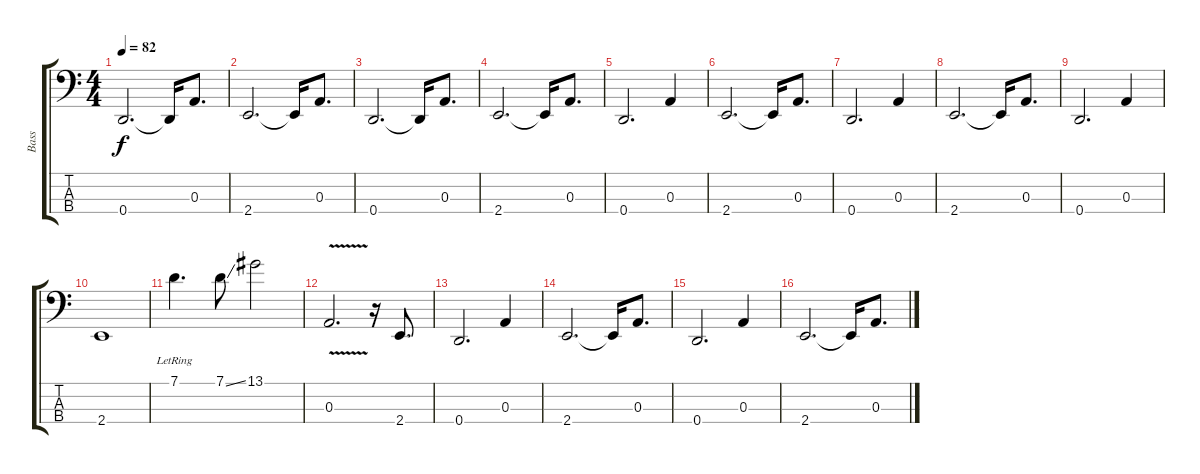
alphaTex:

\track ("Bass" "Bass") {instrument electricbassfinger}
\staff {score tabs}
\tuning (G2 D2 A1 D1) {hide}
\ts (4 4)
\tempo 82
\clef f4
\ks c
0.4.2{d dy f} 0.4{t}.16 0.3.8{d} |
2.4.2{d} 2.4{t}.16 0.3.8{d} |
0.4.2{d} 0.4{t}.16 0.3.8{d} |
2.4.2{d} 2.4{t}.16 0.3.8{d} |
0.4.2{d} 0.3.4 |
2.4.2{d} 2.4{t}.16 0.3.8{d} |
0.4.2{d} 0.3.4 |
2.4.2{d} 2.4{t}.16 0.3.8{d} |
0.4.2{d} 0.3.4 |
2.4.1 |
7.1{lr}.4{d} 7.1{ss}.8 13.1.2 |
0.3{v}.2{d} r.16 2.4.8{d} |
0.4.2{d} 0.3.4 |
2.4.2{d} 2.4{t}.16 0.3.8{d} |
0.4.2{d} 0.3.4 |
2.4.2{d} 2.4{t}.16 0.3.8{d}
